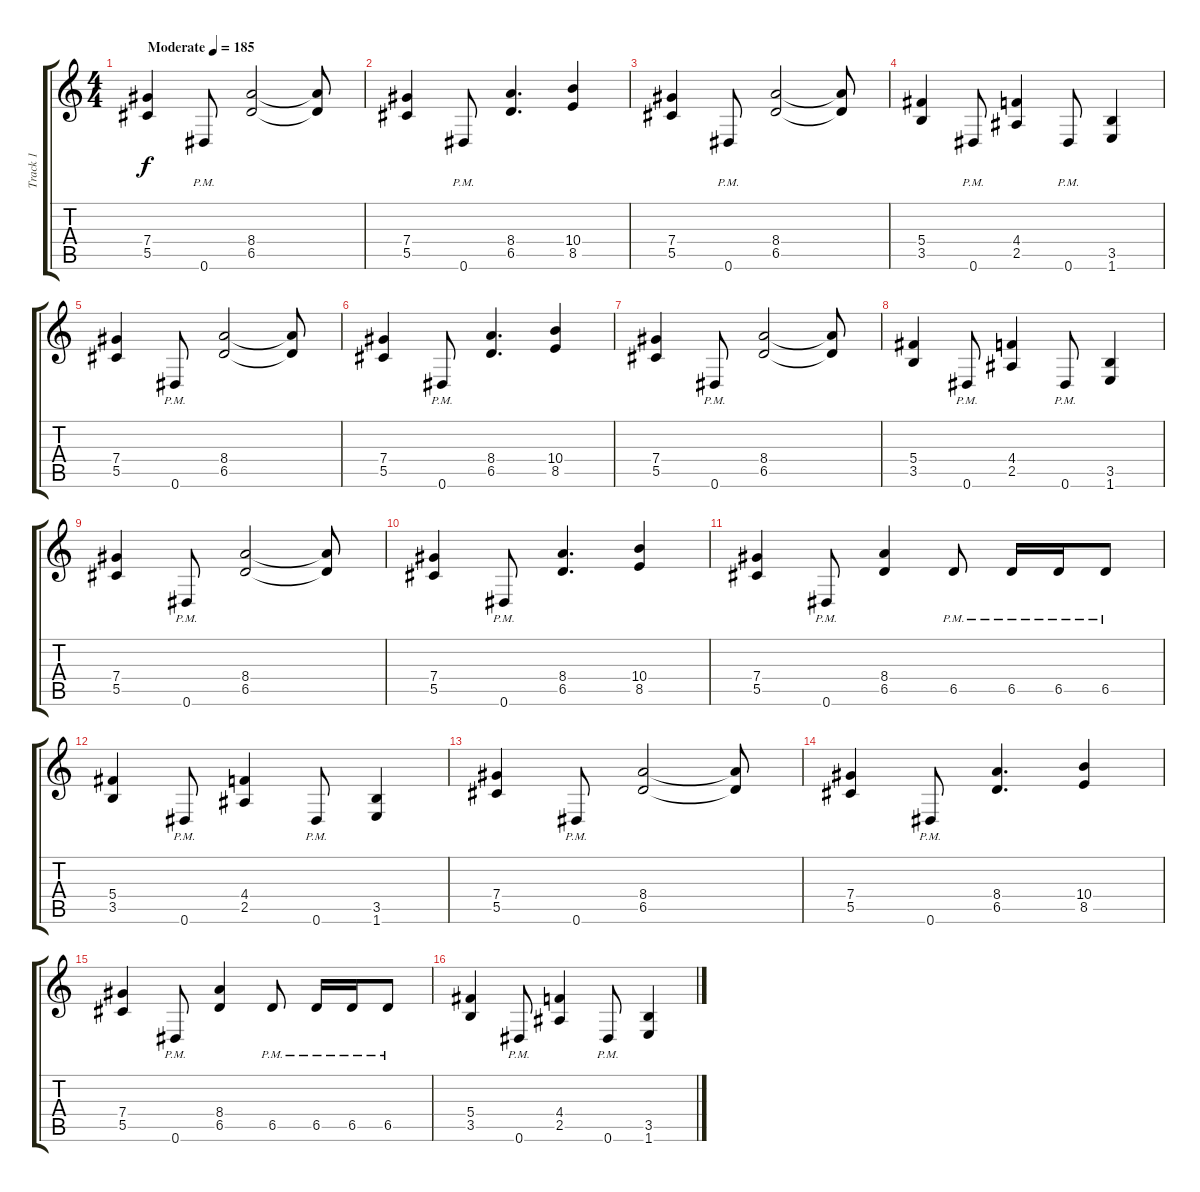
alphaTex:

\track ("Track 1" "Track 1") {instrument distortionguitar}
\staff {score tabs}
\tuning (Eb4 Bb3 Gb3 Db3 Ab2 Eb2) {hide}
\ts (4 4)
\tempo (185 "Moderate")
\clef g2
\ks c
(7.4 5.5).4{dy f instrument distortionguitar} 0.6{pm}.8 (8.4 6.5).2 (8.4{t} 6.5{t}).8 |
(7.4 5.5).4 0.6{pm}.8 (8.4 6.5).4{d} (10.4 8.5).4 |
(7.4 5.5).4 0.6{pm}.8 (8.4 6.5).2 (8.4{t} 6.5{t}).8 |
(5.4 3.5).4 0.6{pm}.8 (4.4 2.5).4 0.6{pm}.8 (3.5 1.6).4 |
(7.4 5.5).4 0.6{pm}.8 (8.4 6.5).2 (8.4{t} 6.5{t}).8 |
(7.4 5.5).4 0.6{pm}.8 (8.4 6.5).4{d} (10.4 8.5).4 |
(7.4 5.5).4 0.6{pm}.8 (8.4 6.5).2 (8.4{t} 6.5{t}).8 |
(5.4 3.5).4 0.6{pm}.8 (4.4 2.5).4 0.6{pm}.8 (3.5 1.6).4 |
(7.4 5.5).4 0.6{pm}.8 (8.4 6.5).2 (8.4{t} 6.5{t}).8 |
(7.4 5.5).4 0.6{pm}.8 (8.4 6.5).4{d} (10.4 8.5).4 |
(7.4 5.5).4 0.6{pm}.8 (8.4 6.5).4 6.5{pm}.8 6.5{pm}.16 6.5{pm}.16 6.5{pm}.8 |
(5.4 3.5).4 0.6{pm}.8 (4.4 2.5).4 0.6{pm}.8 (3.5 1.6).4 |
(7.4 5.5).4 0.6{pm}.8 (8.4 6.5).2 (8.4{t} 6.5{t}).8 |
(7.4 5.5).4 0.6{pm}.8 (8.4 6.5).4{d} (10.4 8.5).4 |
(7.4 5.5).4 0.6{pm}.8 (8.4 6.5).4 6.5{pm}.8 6.5{pm}.16 6.5{pm}.16 6.5{pm}.8 |
(5.4 3.5).4 0.6{pm}.8 (4.4 2.5).4 0.6{pm}.8 (3.5 1.6).4
